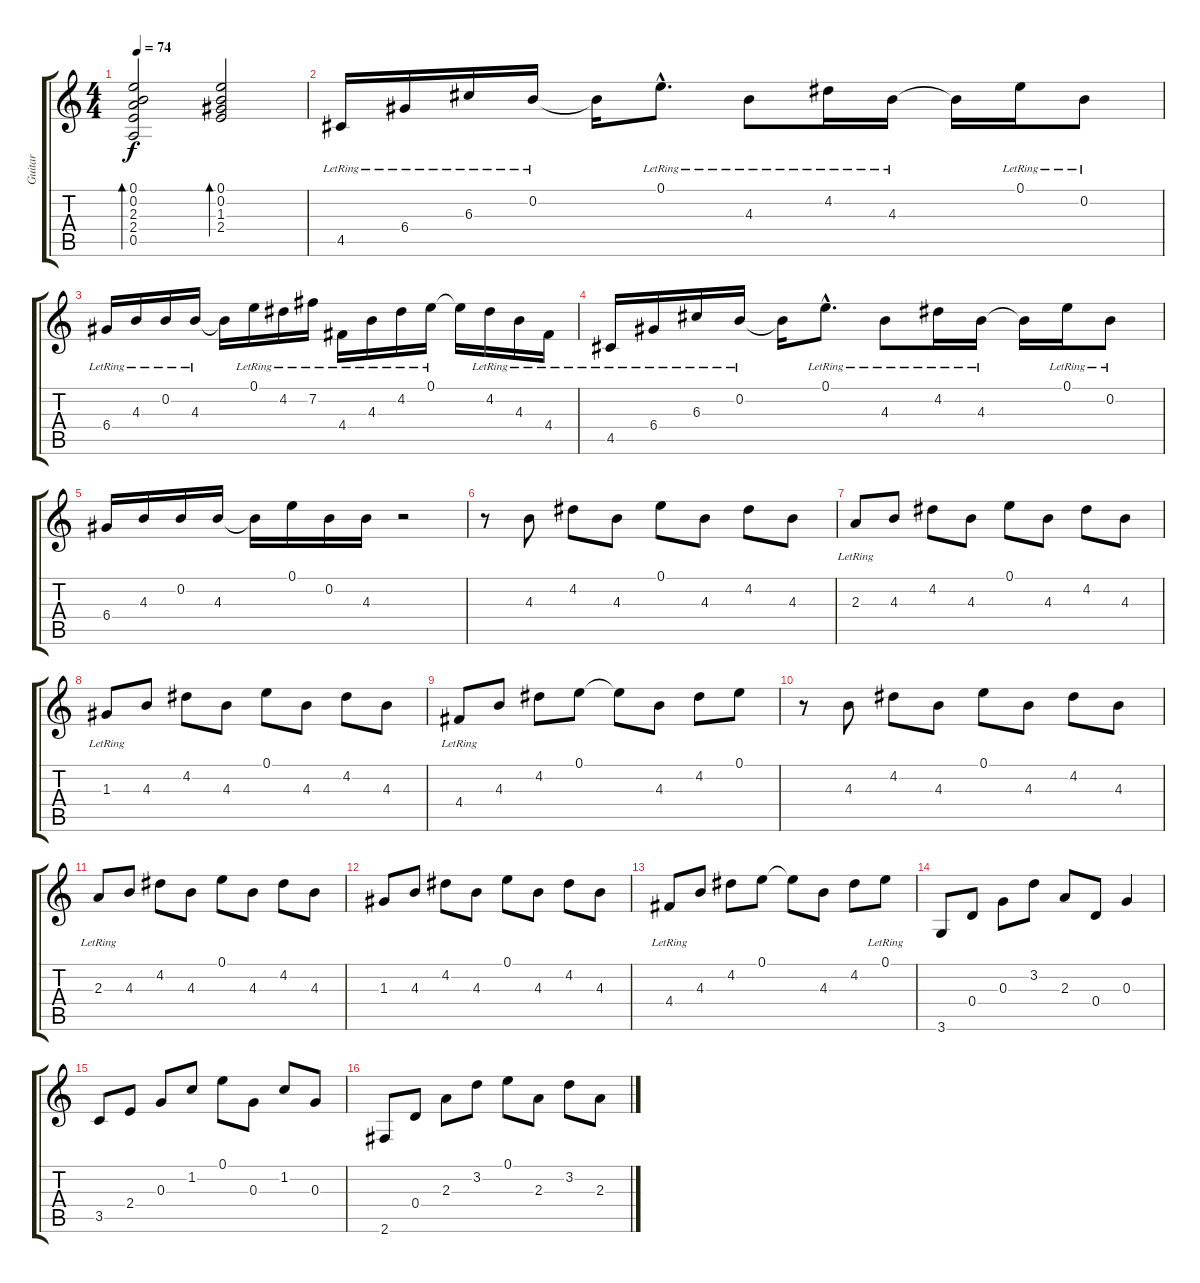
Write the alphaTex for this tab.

\track ("Guitar" "Guitar") {instrument electricguitarclean}
\staff {score tabs}
\tuning (E4 B3 G3 D3 A2 E2) {hide}
\ts (4 4)
\tempo 74
\clef g2
\ks c
(0.1 0.2 2.3 2.4 0.5).2{bd 60 dy f} (0.1 0.2 1.3 2.4).2{bd 60} |
4.5{lr}.16 6.4{lr}.16 6.3{lr}.16 0.2{lr}.16 0.2{t}.16 0.1{hac lr}.8{d} 4.3{lr}.8 4.2{lr}.16 4.3{lr}.16 4.3{t}.16 0.1{lr}.16 0.2{lr}.8 |
6.4{lr}.16 4.3{lr}.16 0.2{lr}.16 4.3{lr}.16 4.3{t}.16 0.1{lr}.16 4.2{lr}.16 7.2{lr}.16 4.4{lr}.16 4.3{lr}.16 4.2{lr}.16 0.1{lr}.16 0.1{t}.16 4.2{lr}.16 4.3{lr}.16 4.4{lr}.16 |
4.5{lr}.16 6.4{lr}.16 6.3{lr}.16 0.2{lr}.16 0.2{t}.16 0.1{hac lr}.8{d} 4.3{lr}.8 4.2{lr}.16 4.3{lr}.16 4.3{t}.16 0.1{lr}.16 0.2{lr}.8 |
6.4.16 4.3.16 0.2.16 4.3.16 4.3{t}.16 0.1.16 0.2.16 4.3.16 r.2 |
r.8{instrument distortionguitar} 4.3.8 4.2.8 4.3.8 0.1.8 4.3.8 4.2.8 4.3.8 |
2.3{lr}.8 4.3.8 4.2.8 4.3.8 0.1.8 4.3.8 4.2.8 4.3.8 |
1.3{lr}.8 4.3.8 4.2.8 4.3.8 0.1.8 4.3.8 4.2.8 4.3.8 |
4.4{lr}.8 4.3.8 4.2.8 0.1.8 0.1{t}.8 4.3.8 4.2.8 0.1.8 |
r.8 4.3.8 4.2.8 4.3.8 0.1.8 4.3.8 4.2.8 4.3.8 |
2.3{lr}.8 4.3.8 4.2.8 4.3.8 0.1.8 4.3.8 4.2.8 4.3.8 |
1.3.8 4.3.8 4.2.8 4.3.8 0.1.8 4.3.8 4.2.8 4.3.8 |
4.4{lr}.8 4.3.8 4.2.8 0.1.8 0.1{t}.8 4.3.8 4.2.8 0.1{lr}.8 |
3.6.8 0.4.8 0.3.8 3.2.8 2.3.8 0.4.8 0.3.4 |
3.5.8 2.4.8 0.3.8 1.2.8 0.1.8 0.3.8 1.2.8 0.3.8 |
2.6.8 0.4.8 2.3.8 3.2.8 0.1.8 2.3.8 3.2.8 2.3.8
